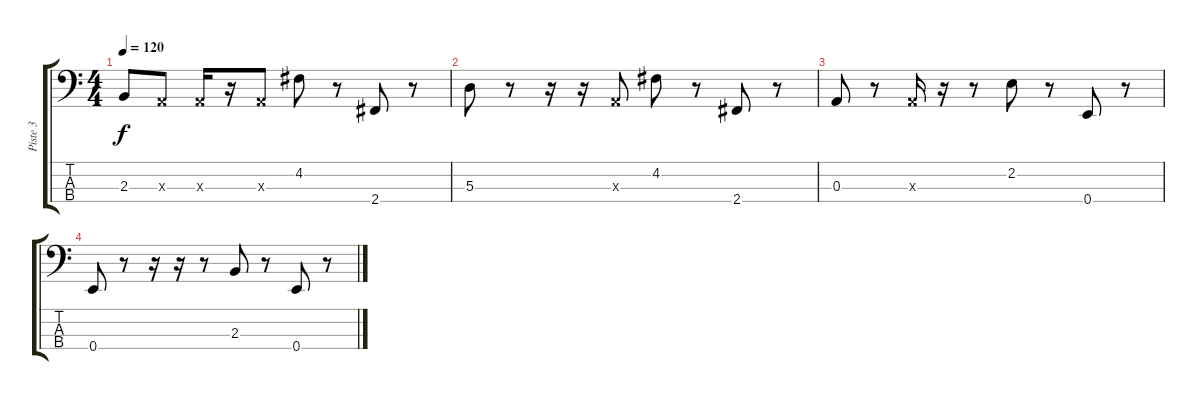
\track ("Piste 3" "Piste 3") {instrument electricbassfinger}
\staff {score tabs}
\tuning (G2 D2 A1 E1) {hide}
\ts (4 4)
\tempo 120
\clef f4
\ks c
2.3.8{dy f} 0.3{x}.8 0.3{x}.16 r.16 0.3{x}.8 4.2.8 r.8 2.4.8 r.8 |
5.3.8 r.8 r.16 r.16 0.3{x}.8 4.2.8 r.8 2.4.8 r.8 |
0.3.8 r.8 0.3{x}.16 r.16 r.8 2.2.8 r.8 0.4.8 r.8 |
0.4.8 r.8 r.16 r.16 r.8 2.3.8 r.8 0.4.8 r.8
